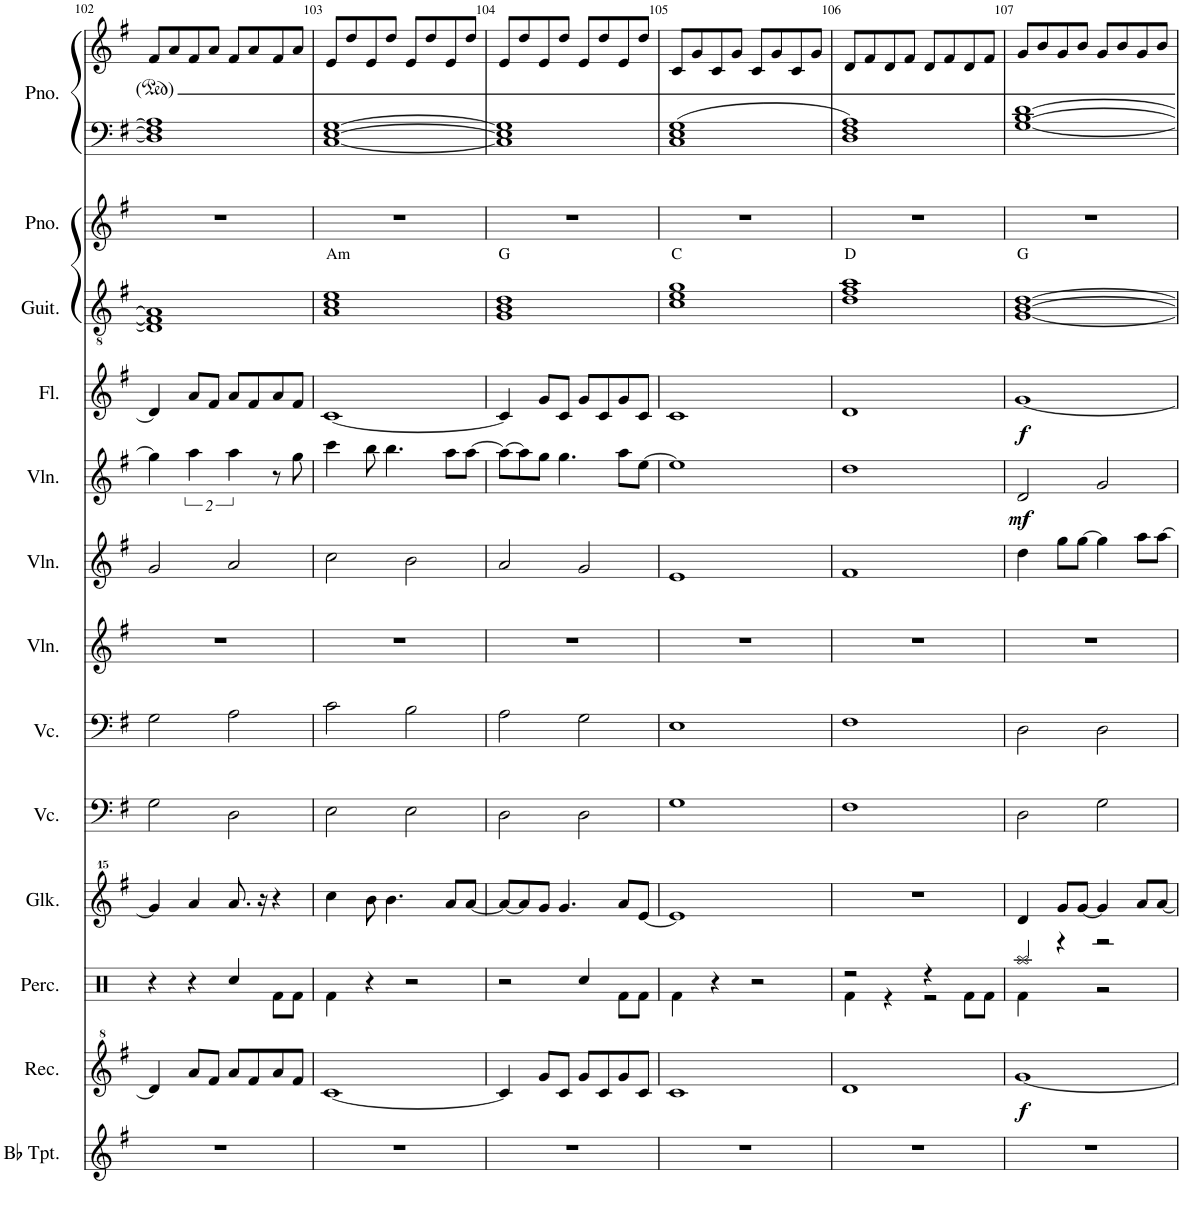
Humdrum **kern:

**kern	**kern	**dynam	**kern	**kern	**kern	**kern	**kern	**kern	**kern	**dynam	**kern	**dynam	**kern	**kern	**kern	**kern
*part13	*part12	*part12	*part11	*part10	*part9	*part8	*part7	*part6	*part5	*part5	*part4	*part4	*part3	*part2	*part1	*part1
*staff14	*staff13	*staff13	*staff12	*staff11	*staff10	*staff9	*staff8	*staff7	*staff6	*staff6	*staff5	*staff5	*staff4	*staff3	*staff2	*staff1
*I"Bb Trumpet	*I"Recorder	*	*I"Percussion	*I"Glockenspiel	*I"Cello 2	*I"Cello 1	*I"Violin 3	*I"Violin 2	*I"Violin 1	*	*I"Flute	*	*I"Classical Guitar	*I"Grand Piano	*I"Grand Piano	*
*I'Bb Tpt.	*I'Rec.	*	*I'Perc.	*I'Glk.	*	*	*I'Vln.	*I'Vln.	*I'Vln.	*	*I'Fl.	*	*I'Guit.	*I'Pno.	*I'Pno.	*
!!LO:PB:g=z
*clefG2	*clefG^2	*	*clefX	*clefG^^2	*clefF4	*clefF4	*clefG2	*clefG2	*clefG2	*	*clefG2	*	*clefGv2	*clefG2	*clefF4	*clefG2
*ITrd1c2	*	*	*	*	*	*	*	*	*	*	*	*	*	*	*	*
*k[f#]	*k[f#]	*	*k[]	*k[f#]	*k[f#]	*k[f#]	*k[f#]	*k[f#]	*k[f#]	*	*k[f#]	*	*k[f#]	*k[f#]	*k[f#]	*k[f#]
*M2/2	*M2/2	*	*M2/2	*M2/2	*M2/2	*M2/2	*M2/2	*M2/2	*M2/2	*	*M2/2	*	*M2/2	*M2/2	*M2/2	*M2/2
*met(c|)	*met(c|)	*	*met(c|)	*met(c|)	*met(c|)	*met(c|)	*met(c|)	*met(c|)	*met(c|)	*	*met(c|)	*	*met(c|)	*met(c|)	*met(c|)	*met(c|)
=102	=102	=102	=102	=102	=102	=102	=102	=102	=102	=102	=102	=102	=102	=102	=102	=102
1r	4dd/]	.	4r	4ggg/]	2G\	2G\	1r	2g/	4gg\]	.	4d/]	.	1D] 1F#] 1A]	1r	1D] 1F#] 1A]	8f#/L
.	.	.	.	.	.	.	.	.	.	.	.	.	.	.	.	8a/
.	8aa/L	.	4r	4aaa/	.	.	.	.	4aa\	.	8a/L	.	.	.	.	8f#/
.	8ff#/J	.	.	.	.	.	.	.	.	.	8f#/J	.	.	.	.	8a/J
.	8aa/L	.	4Rcc/	8.aaa/	2D\	2A\	.	2a/	4aa\	.	8a/L	.	.	.	.	8f#/L
.	8ff#/	.	.	.	.	.	.	.	.	.	8f#/	.	.	.	.	8a/
.	.	.	.	16r	.	.	.	.	.	.	.	.	.	.	.	.
.	8aa/	.	8Rf\L	4r	.	.	.	.	8r	.	8a/	.	.	.	.	8f#/
.	8ff#/J	.	8Rf\J	.	.	.	.	.	8gg\	.	8f#/J	.	.	.	.	8a/J
=103	=103	=103	=103	=103	=103	=103	=103	=103	=103	=103	=103	=103	=103	=103	=103	=103
!	!	!	!	!	!	!	!	!	!	!	!	!	!LO:TX:a:t=Am	!	!	!
1r	[1cc	.	4Rf\	4cccc\	2E\	2c\	1r	2cc\	4ccc\	.	[1c	.	1A 1c 1e	1r	[1C [1E [1G	8e/L
.	.	.	.	.	.	.	.	.	.	.	.	.	.	.	.	8dd/
.	.	.	4r	8bbb\	.	.	.	.	8bb\	.	.	.	.	.	.	8e/
.	.	.	.	4.bbb\	.	.	.	.	4.bb\	.	.	.	.	.	.	8dd/J
.	.	.	2r	.	2E\	2B\	.	2b\	.	.	.	.	.	.	.	8e/L
.	.	.	.	.	.	.	.	.	.	.	.	.	.	.	.	8dd/
.	.	.	.	8aaa/L	.	.	.	.	8aa\L	.	.	.	.	.	.	8e/
.	.	.	.	[8aaa/J	.	.	.	.	[8aa\J	.	.	.	.	.	.	8dd/J
=104	=104	=104	=104	=104	=104	=104	=104	=104	=104	=104	=104	=104	=104	=104	=104	=104
!	!	!	!	!	!	!	!	!	!	!	!	!	!LO:TX:a:t=G	!	!	!
1r	4cc/]	.	2r	8aaa/L_	2D\	2A\	1r	2a/	8aa\L_	.	4c/]	.	1G 1B 1d	1r	1C] 1E] 1G]	8e/L
.	.	.	.	8aaa/]	.	.	.	.	8aa\]	.	.	.	.	.	.	8dd/
.	8gg/L	.	.	8ggg/J	.	.	.	.	8gg\J	.	8g/L	.	.	.	.	8e/
.	8cc/J	.	.	4.ggg/	.	.	.	.	4.gg\	.	8c/J	.	.	.	.	8dd/J
.	8gg/L	.	4Rcc/	.	2D\	2G\	.	2g/	.	.	8g/L	.	.	.	.	8e/L
.	8cc/	.	.	.	.	.	.	.	.	.	8c/	.	.	.	.	8dd/
.	8gg/	.	8Rf\L	8aaa/L	.	.	.	.	8aa\L	.	8g/	.	.	.	.	8e/
.	8cc/J	.	8Rf\J	[8eee/J	.	.	.	.	[8ee\J	.	8c/J	.	.	.	.	8dd/J
=105	=105	=105	=105	=105	=105	=105	=105	=105	=105	=105	=105	=105	=105	=105	=105	=105
!	!	!	!	!	!	!	!	!	!	!	!	!	!LO:TX:a:t=C	!	!	!
1r	1cc	.	4Rf\	1eee]	1G	1E	1r	1e	1ee]	.	1c	.	1c 1e 1g	1r	1C 1E 1G	8c/L
.	.	.	.	.	.	.	.	.	.	.	.	.	.	.	.	8g/
.	.	.	4r	.	.	.	.	.	.	.	.	.	.	.	.	8c/
.	.	.	.	.	.	.	.	.	.	.	.	.	.	.	.	8g/J
.	.	.	2r	.	.	.	.	.	.	.	.	.	.	.	.	8c/L
.	.	.	.	.	.	.	.	.	.	.	.	.	.	.	.	8g/
.	.	.	.	.	.	.	.	.	.	.	.	.	.	.	.	8c/
.	.	.	.	.	.	.	.	.	.	.	.	.	.	.	.	8g/J
=106	=106	=106	=106	=106	=106	=106	=106	=106	=106	=106	=106	=106	=106	=106	=106	=106
*	*	*	*^	*	*	*	*	*	*	*	*	*	*	*	*	*
!	!	!	!	!	!	!	!	!	!	!	!	!	!	!LO:TX:a:t=D	!	!	!
1r	1dd	.	2r	4Rf\	1r	1F#	1F#	1r	1f#	1dd	.	1d	.	1d 1f# 1a	1r	1D 1F# 1A	8d/L
.	.	.	.	.	.	.	.	.	.	.	.	.	.	.	.	.	8f#/
.	.	.	.	4r	.	.	.	.	.	.	.	.	.	.	.	.	8d/
.	.	.	.	.	.	.	.	.	.	.	.	.	.	.	.	.	8f#/J
.	.	.	4r	2r	.	.	.	.	.	.	.	.	.	.	.	.	8d/L
.	.	.	.	.	.	.	.	.	.	.	.	.	.	.	.	.	8f#/
.	.	.	8Rf\L	.	.	.	.	.	.	.	.	.	.	.	.	.	8d/
.	.	.	8Rf\J	.	.	.	.	.	.	.	.	.	.	.	.	.	8f#/J
=107	=107	=107	=107	=107	=107	=107	=107	=107	=107	=107	=107	=107	=107	=107	=107	=107	=107
!	!	!	!	!	!	!	!	!	!	!	!	!	!	!LO:TX:a:t=G	!	!	!
!	!	!LO:DY:b	!	!	!	!	!	!	!	!	!LO:DY:b	!	!LO:DY:b	!	!	!	!
1r	[1gg	f	4Rf\	2Raa/	4ddd/	2D\	2D\	1r	4dd\	2d/	mf	[1g	f	[1G [1B [1d	1r	[1G [1B [1d	8g/L
.	.	.	.	.	.	.	.	.	.	.	.	.	.	.	.	.	8b/
.	.	.	4r	.	8ggg/L	.	.	.	8gg\L	.	.	.	.	.	.	.	8g/
.	.	.	.	.	[8ggg/J	.	.	.	[8gg\J	.	.	.	.	.	.	.	8b/J
.	.	.	2r	2r	4ggg/]	2G\	2D\	.	4gg\]	2g/	.	.	.	.	.	.	8g/L
.	.	.	.	.	.	.	.	.	.	.	.	.	.	.	.	.	8b/
.	.	.	.	.	8aaa/L	.	.	.	8aa\L	.	.	.	.	.	.	.	8g/
.	.	.	.	.	[8aaa/J	.	.	.	[8aa\J	.	.	.	.	.	.	.	8b/J
*	*	*	*v	*v	*	*	*	*	*	*	*	*	*	*	*	*	*
=	=	=	=	=	=	=	=	=	=	=	=	=	=	=	=	=
*-	*-	*-	*-	*-	*-	*-	*-	*-	*-	*-	*-	*-	*-	*-	*-	*-
